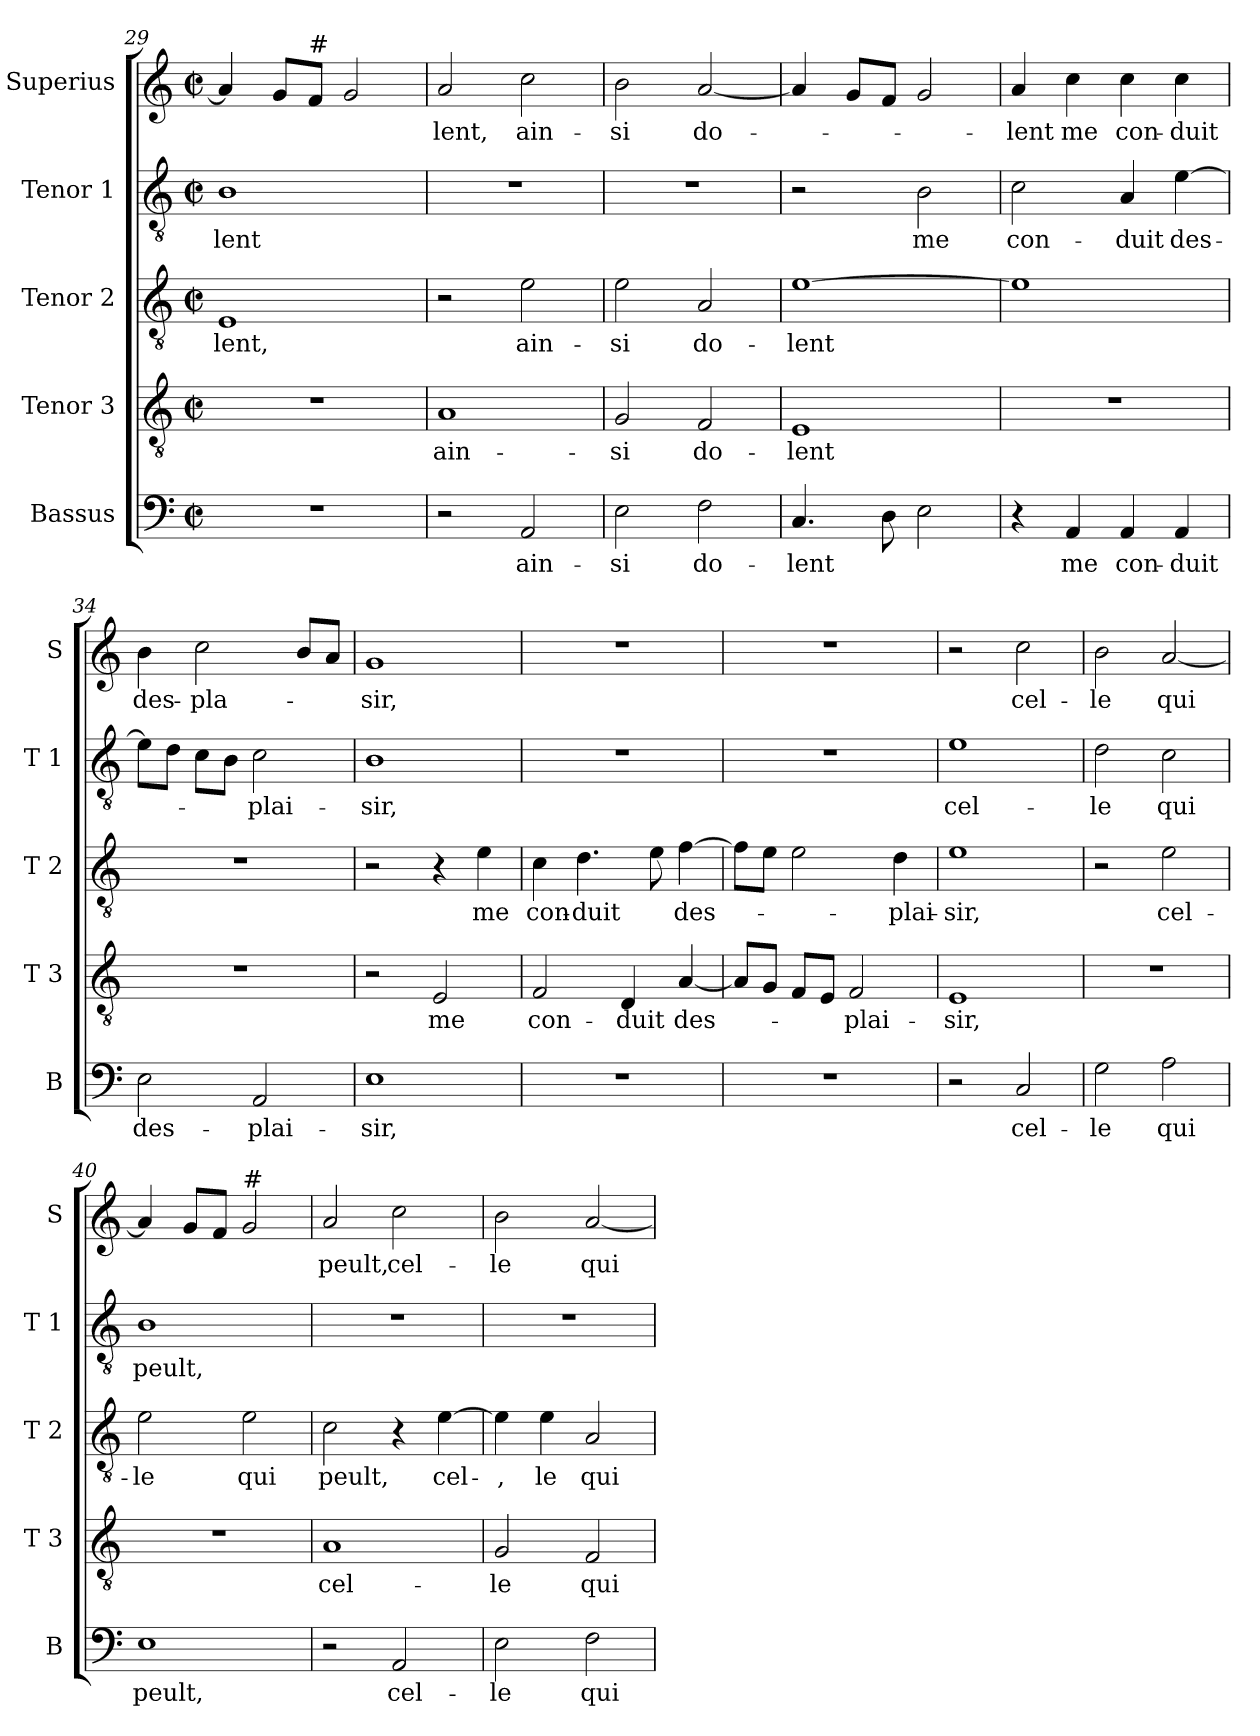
**kern	**text	**kern	**text	**kern	**text	**kern	**text	**kern	**text
*part5	*part5	*part4	*part4	*part3	*part3	*part2	*part2	*part1	*part1
*staff5	*staff5	*staff4	*staff4	*staff3	*staff3	*staff2	*staff2	*staff1	*staff1
*I"Bassus	*	*I"Tenor 3	*	*I"Tenor 2	*	*I"Tenor 1	*	*I"Superius	*
*I'B	*	*I'T 3	*	*I'T 2	*	*I'T 1	*	*I'S	*
*clefF4	*	*clefGv2	*	*clefGv2	*	*clefGv2	*	*clefG2	*
*k[]	*	*k[]	*	*k[]	*	*k[]	*	*k[]	*
*C:	*	*C:	*	*C:	*	*C:	*	*C:	*
*M2/2	*	*M2/2	*	*M2/2	*	*M2/2	*	*M2/2	*
*met(c|)	*	*met(c|)	*	*met(c|)	*	*met(c|)	*	*met(c|)	*
=29	=29	=29	=29	=29	=29	=29	=29	=29	=29
1r	.	1r	.	1E	-lent,	1B	-lent	4a/]	.
.	.	.	.	.	.	.	.	8g/L	.
!	!	!	!	!	!	!	!	!LO:TX:a:t=#	!
.	.	.	.	.	.	.	.	8f/J	.
.	.	.	.	.	.	.	.	2g/	.
!!LO:PB:g=z
=30	=30	=30	=30	=30	=30	=30	=30	=30	=30
2r	.	1A	ain-	2r	.	1r	.	2a/	-lent,
2AA/	ain-	.	.	2e\	ain-	.	.	2cc\	ain-
=31	=31	=31	=31	=31	=31	=31	=31	=31	=31
2E\	-si	2G/	-si	2e\	-si	1r	.	2b\	-si
2F\	do-	2F/	do-	2A/	do-	.	.	[2a/	do-
=32	=32	=32	=32	=32	=32	=32	=32	=32	=32
4.C/	-lent	1E	-lent	[1e	-lent	2r	.	4a/]	.
.	.	.	.	.	.	.	.	8g/L	.
8D\	.	.	.	.	.	.	.	8f/J	.
2E\	.	.	.	.	.	2B\	me	2g/	.
=33	=33	=33	=33	=33	=33	=33	=33	=33	=33
4r	.	1r	.	1e]	.	2c\	con-	4a/	-lent
4AA/	me	.	.	.	.	.	.	4cc\	me
4AA/	con-	.	.	.	.	4A/	-duit	4cc\	con-
4AA/	-duit	.	.	.	.	[4e\	des-	4cc\	-duit
=34	=34	=34	=34	=34	=34	=34	=34	=34	=34
2E\	des-	1r	.	1r	.	8e\L]	.	4b\	des-
.	.	.	.	.	.	8d\J	.	.	.
.	.	.	.	.	.	8c\L	.	2cc\	-pla-
.	.	.	.	.	.	8B\J	.	.	.
2AA/	-plai-	.	.	.	.	2c\	-plai-	.	.
.	.	.	.	.	.	.	.	8b/L	.
.	.	.	.	.	.	.	.	8a/J	.
=35	=35	=35	=35	=35	=35	=35	=35	=35	=35
1E	-sir,	2r	.	2r	.	1B	-sir,	1g	-sir,
.	.	2E/	me	4r	.	.	.	.	.
.	.	.	.	4e\	me	.	.	.	.
!!LO:LB:g=z
=36	=36	=36	=36	=36	=36	=36	=36	=36	=36
1r	.	2F/	con-	4c\	con-	1r	.	1r	.
.	.	.	.	4.d\	-duit	.	.	.	.
.	.	4D/	-duit	.	.	.	.	.	.
.	.	.	.	8e\	.	.	.	.	.
.	.	[4A/	des-	[4f\	des-	.	.	.	.
=37	=37	=37	=37	=37	=37	=37	=37	=37	=37
1r	.	8A/L]	.	8f\L]	.	1r	.	1r	.
.	.	8G/J	.	8e\J	.	.	.	.	.
.	.	8F/L	.	2e\	.	.	.	.	.
.	.	8E/J	.	.	.	.	.	.	.
.	.	2F/	-plai-	.	.	.	.	.	.
.	.	.	.	4d\	-plai-	.	.	.	.
=38	=38	=38	=38	=38	=38	=38	=38	=38	=38
2r	.	1E	-sir,	1e	-sir,	1e	cel-	2r	.
2C/	cel-	.	.	.	.	.	.	2cc\	cel-
=39	=39	=39	=39	=39	=39	=39	=39	=39	=39
2G\	-le	1r	.	2r	.	2d\	-le	2b\	-le
2A\	qui	.	.	2e\	cel-	2c\	qui	[2a/	qui
=40	=40	=40	=40	=40	=40	=40	=40	=40	=40
1E	peult,	1r	.	2e\	-le	1B	peult,	4a/]	.
.	.	.	.	.	.	.	.	8g/L	.
.	.	.	.	.	.	.	.	8f/J	.
!	!	!	!	!	!	!	!	!LO:TX:a:t=#	!
.	.	.	.	2e\	qui	.	.	2g/	.
=41	=41	=41	=41	=41	=41	=41	=41	=41	=41
2r	.	1A	cel-	2c\	peult,	1r	.	2a/	peult,
2AA/	cel-	.	.	4r	.	.	.	2cc\	cel-
.	.	.	.	[4e\	cel-	.	.	.	.
!!LO:LB:g=z
=42	=42	=42	=42	=42	=42	=42	=42	=42	=42
2E\	-le	2G/	-le	4e\]	-,	1r	.	2b\	-le
.	.	.	.	4e\	le	.	.	.	.
2F\	qui	2F/	qui	2A/	qui	.	.	[2a/	qui
=	=	=	=	=	=	=	=	=	=
*-	*-	*-	*-	*-	*-	*-	*-	*-	*-
